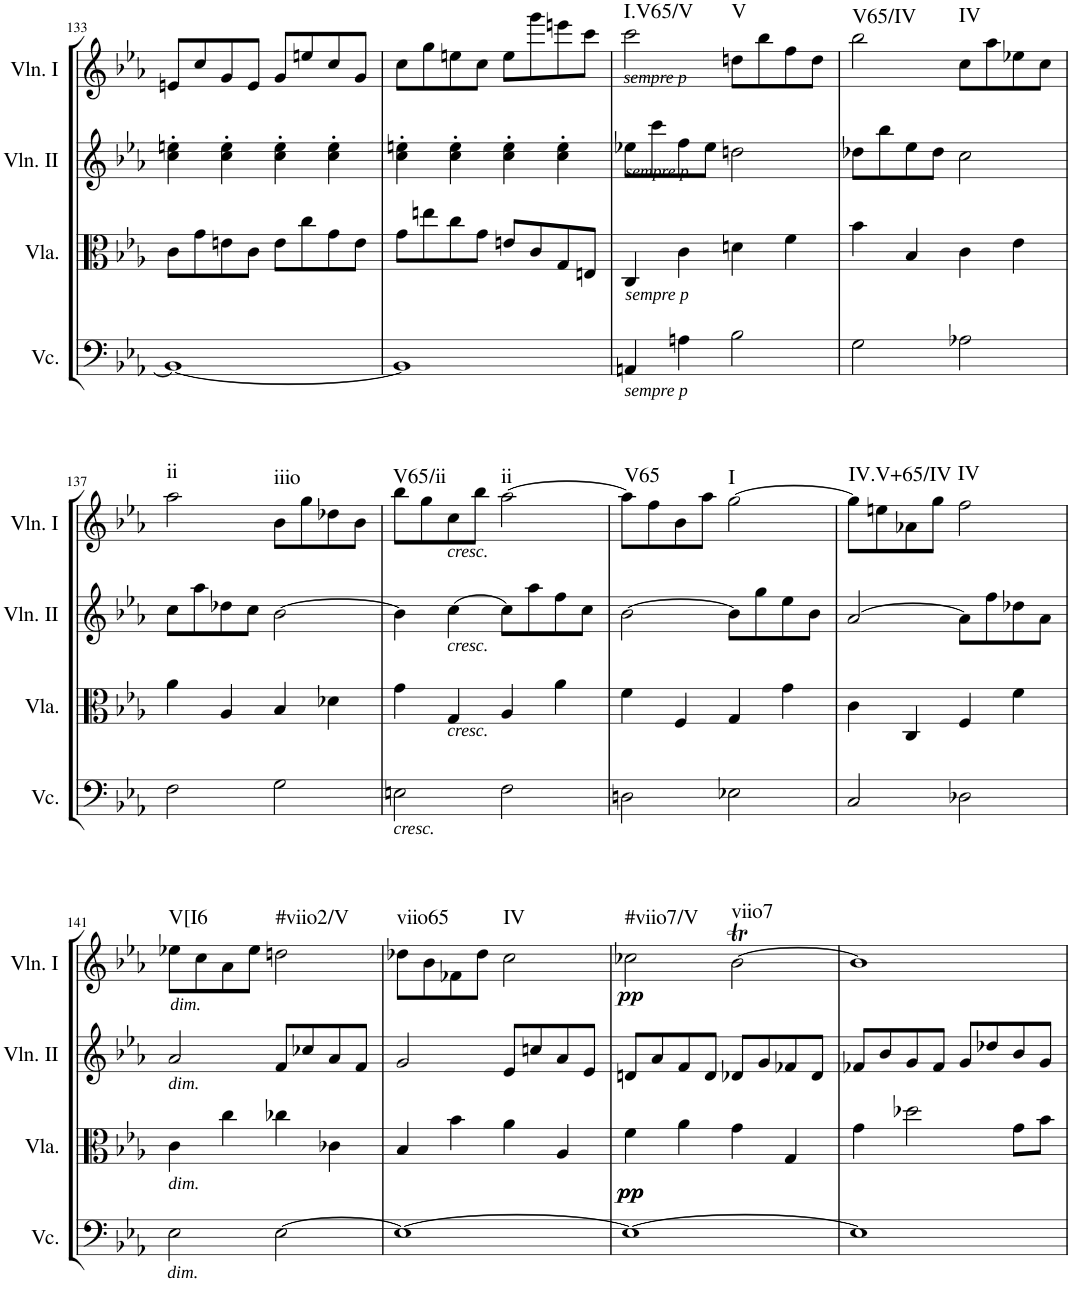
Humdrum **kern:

**kern	**kern	**dynam	**kern	**kern	**dynam	**harte
*part4	*part3	*part3	*part2	*part1	*part1	*part1
*staff4	*staff3	*staff3	*staff2	*staff1	*staff1	*
*I"Violoncello	*I"Viola	*	*I"Violin II	*I"Violin I	*	*
*I'Vc.	*I'Vla.	*	*I'Vln. II	*I'Vln. I	*	*
!!LO:PB:g=z
*clefF4	*clefC3	*	*clefG2	*clefG2	*	*
*k[b-e-a-]	*k[b-e-a-]	*	*k[b-e-a-]	*k[b-e-a-]	*	*
*M2/2	*M2/2	*	*M2/2	*M2/2	*	*
*met(c|)	*met(c|)	*	*met(c|)	*met(c|)	*	*
=133	=133	=133	=133	=133	=133	=133
1BB-_	8c\L	.	4cc\' 4een\'	8en/L	.	.
.	8g\	.	.	8cc/	.	.
.	8en\	.	4cc\' 4ee\'	8g/	.	.
.	8c\J	.	.	8e/J	.	.
.	8e\L	.	4cc\' 4ee\'	8g/L	.	.
.	8cc\	.	.	8een/	.	.
.	8g\	.	4cc\' 4ee\'	8cc/	.	.
.	8e\J	.	.	8g/J	.	.
=134	=134	=134	=134	=134	=134	=134
1BB-]	8g\L	.	4cc\' 4een\'	8cc\L	.	.
.	8een\	.	.	8gg\	.	.
.	8cc\	.	4cc\' 4ee\'	8een\	.	.
.	8g\J	.	.	8cc\J	.	.
.	8en/L	.	4cc\' 4ee\'	8ee\L	.	.
.	8c/	.	.	8ggg\	.	.
.	8G/	.	4cc\' 4ee\'	8eeen\	.	.
.	8En/J	.	.	8ccc\J	.	.
=135	=135	=135	=135	=135	=135	=135
!	!	!	!	!LO:TX:a:i:t=sempre p	!	!
!	!	!	!LO:TX:a:i:t=sempre p	!	!	!
!LO:TX:b:i:t=sempre p	!	!	!	!	!	!
!LO:TX:a:i:t=sempre p	!	!	!	!	!	!LO:H:kt=I.V65/V
4AAn/	4C/	.	8ee-X\L	2ccc\	.	N
.	.	.	8ccc\	.	.	.
4An\	4c\	.	8ff\	.	.	.
.	.	.	8ee-\J	.	.	.
!	!	!	!	!	!	!LO:H:kt=V
2B-\	4dn\	.	2ddn\	8ddn\L	.	N
.	.	.	.	8bb-\	.	.
.	4f\	.	.	8ff\	.	.
.	.	.	.	8dd\J	.	.
=136	=136	=136	=136	=136	=136	=136
!	!	!	!	!	!	!LO:H:kt=V65/IV
2G\	4b-\	.	8dd-X\L	2bb-\	.	N
.	.	.	8bb-\	.	.	.
.	4B-/	.	8ee-\	.	.	.
.	.	.	8dd-\J	.	.	.
!	!	!	!	!	!	!LO:H:kt=IV
2A-X\	4c\	.	2cc\	8cc\L	.	N
.	.	.	.	8aa-\	.	.
.	4e-\	.	.	8ee-X\	.	.
.	.	.	.	8cc\J	.	.
!!LO:LB:g=z
=137	=137	=137	=137	=137	=137	=137
!	!	!	!	!	!	!LO:H:kt=ii
2F\	4a-\	.	8cc\L	2aa-\	.	N
.	.	.	8aa-\	.	.	.
.	4A-/	.	8dd-X\	.	.	.
.	.	.	8cc\J	.	.	.
!	!	!	!	!	!	!LO:H:kt=iiio
2G\	4B-/	.	[2b-\	8b-\L	.	N
.	.	.	.	8gg\	.	.
.	4d-X\	.	.	8dd-X\	.	.
.	.	.	.	8b-\J	.	.
=138	=138	=138	=138	=138	=138	=138
!LO:TX:b:i:t=cresc.	!	!	!	!	!	!LO:H:kt=V65/ii
2En\	4g\	.	4b-\]	8bb-\L	.	N
.	.	.	.	8gg\	.	.
!	!	!	!	!LO:TX:b:i:t=cresc.	!	!
!	!	!	!LO:TX:b:i:t=cresc.	!	!	!
!	!LO:TX:b:i:t=cresc.	!	!	!	!	!
.	4G/	.	[4cc\	8cc\	.	.
.	.	.	.	8bb-\J	.	.
!	!	!	!	!	!	!LO:H:kt=ii
2F\	4A-/	.	8cc\L]	[2aa-\	.	N
.	.	.	8aa-\	.	.	.
.	4a-\	.	8ff\	.	.	.
.	.	.	8cc\J	.	.	.
=139	=139	=139	=139	=139	=139	=139
!	!	!	!	!	!	!LO:H:kt=V65
2Dn\	4f\	.	[2b-\	8aa-\L]	.	N
.	.	.	.	8ff\	.	.
.	4F/	.	.	8b-\	.	.
.	.	.	.	8aa-\J	.	.
!	!	!	!	!	!	!LO:H:kt=I
2E-X\	4G/	.	8b-\L]	[2gg\	.	N
.	.	.	8gg\	.	.	.
.	4g\	.	8ee-\	.	.	.
.	.	.	8b-\J	.	.	.
=140	=140	=140	=140	=140	=140	=140
!	!	!	!	!	!	!LO:H:kt=IV.V+65/IV
2C/	4c\	.	[2a-/	8gg\L]	.	N
.	.	.	.	8een\	.	.
.	4C/	.	.	8a-X\	.	.
.	.	.	.	8gg\J	.	.
!	!	!	!	!	!	!LO:H:kt=IV
2D-X\	4F/	.	8a-\L]	2ff\	.	N
.	.	.	8ff\	.	.	.
.	4f\	.	8dd-X\	.	.	.
.	.	.	8a-\J	.	.	.
!!LO:LB:g=z
=141	=141	=141	=141	=141	=141	=141
!	!	!	!	!LO:TX:b:i:t=dim.	!	!
!	!	!	!LO:TX:b:i:t=dim.	!	!	!
!	!LO:TX:b:i:t=dim.	!	!	!	!	!
!LO:TX:b:i:t=dim.	!	!	!	!	!	!LO:H:kt=V[I6
2E-\	4c\	.	2a-/	8ee-X\L	.	N
.	.	.	.	8cc\	.	.
.	4cc\	.	.	8a-\	.	.
.	.	.	.	8ee-\J	.	.
!	!	!	!	!	!	!LO:H:kt=#viio2/V
[2E-\	4cc-X\	.	8f/L	2ddn\	.	N
.	.	.	8cc-X/	.	.	.
.	4c-X\	.	8a-/	.	.	.
.	.	.	8f/J	.	.	.
=142	=142	=142	=142	=142	=142	=142
!	!	!	!	!	!	!LO:H:kt=viio65
1E-_	4B-/	.	2g/	8dd-X\L	.	N
.	.	.	.	8b-\	.	.
.	4b-\	.	.	8f-X\	.	.
.	.	.	.	8dd-\J	.	.
!	!	!	!	!	!	!LO:H:kt=IV
.	4a-\	.	8e-/L	2cc\	.	N
.	.	.	8ccn/	.	.	.
.	4A-/	.	8a-/	.	.	.
.	.	.	8e-/J	.	.	.
=143	=143	=143	=143	=143	=143	=143
!	!	!LO:DY:b	!	!	!	!
!	!	!LO:DY:n=1:b	!	!	!LO:DY:b	!LO:H:kt=#viio7/V
1E-_	4f\	pp pp	8dn/L	2cc-X\	pp	N
.	.	.	8a-/	.	.	.
.	4a-\	.	8f/	.	.	.
.	.	.	8d/J	.	.	.
!	!	!	!	!	!	!LO:H:kt=viio7
.	4g\	.	8d-X/L	[2b-T\	.	N
.	.	.	8g/	.	.	.
.	4G/	.	8f-X/	.	.	.
.	.	.	8d-/J	.	.	.
=144	=144	=144	=144	=144	=144	=144
1E-]	4g\	.	8f-X/L	1b-]	.	.
.	.	.	8b-/	.	.	.
.	2dd-X\	.	8g/	.	.	.
.	.	.	8f-/J	.	.	.
.	.	.	8g/L	.	.	.
.	.	.	8dd-X/	.	.	.
.	8g\L	.	8b-/	.	.	.
.	8b-\J	.	8g/J	.	.	.
=	=	=	=	=	=	=
*-	*-	*-	*-	*-	*-	*-
